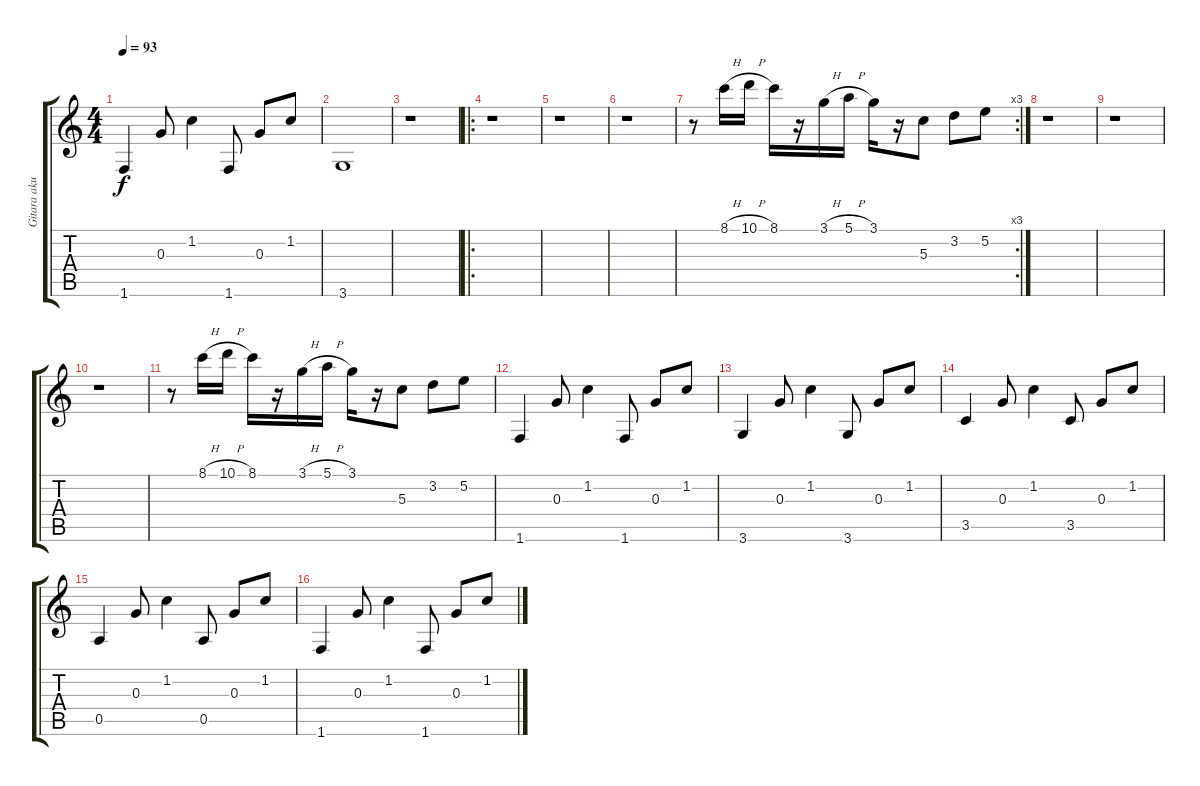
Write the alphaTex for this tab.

\track ("Gitara akustyczna 2" "Gitara aku") {instrument acousticguitarsteel}
\staff {score tabs}
\tuning (E4 B3 G3 D3 A2 E2) {hide}
\ts (4 4)
\tempo 93
\clef g2
\ks c
1.6.4{dy f} 0.3.8 1.2.4 1.6.8 0.3.8 1.2.8 |
3.6.1 |
r.1 |
\ro
r.1 |
r.1 |
r.1 |
\rc 3
r.8 8.1{h}.16 10.1{h}.16 8.1.16 r.16 3.1{h}.16 5.1{h}.16 3.1.16 r.16 5.3.8 3.2.8 5.2.8 |
r.1 |
r.1 |
r.1 |
r.8 8.1{h}.16 10.1{h}.16 8.1.16 r.16 3.1{h}.16 5.1{h}.16 3.1.16 r.16 5.3.8 3.2.8 5.2.8 |
1.6.4 0.3.8 1.2.4 1.6.8 0.3.8 1.2.8 |
3.6.4 0.3.8 1.2.4 3.6.8 0.3.8 1.2.8 |
3.5.4 0.3.8 1.2.4 3.5.8 0.3.8 1.2.8 |
0.5.4 0.3.8 1.2.4 0.5.8 0.3.8 1.2.8 |
1.6.4 0.3.8 1.2.4 1.6.8 0.3.8 1.2.8
